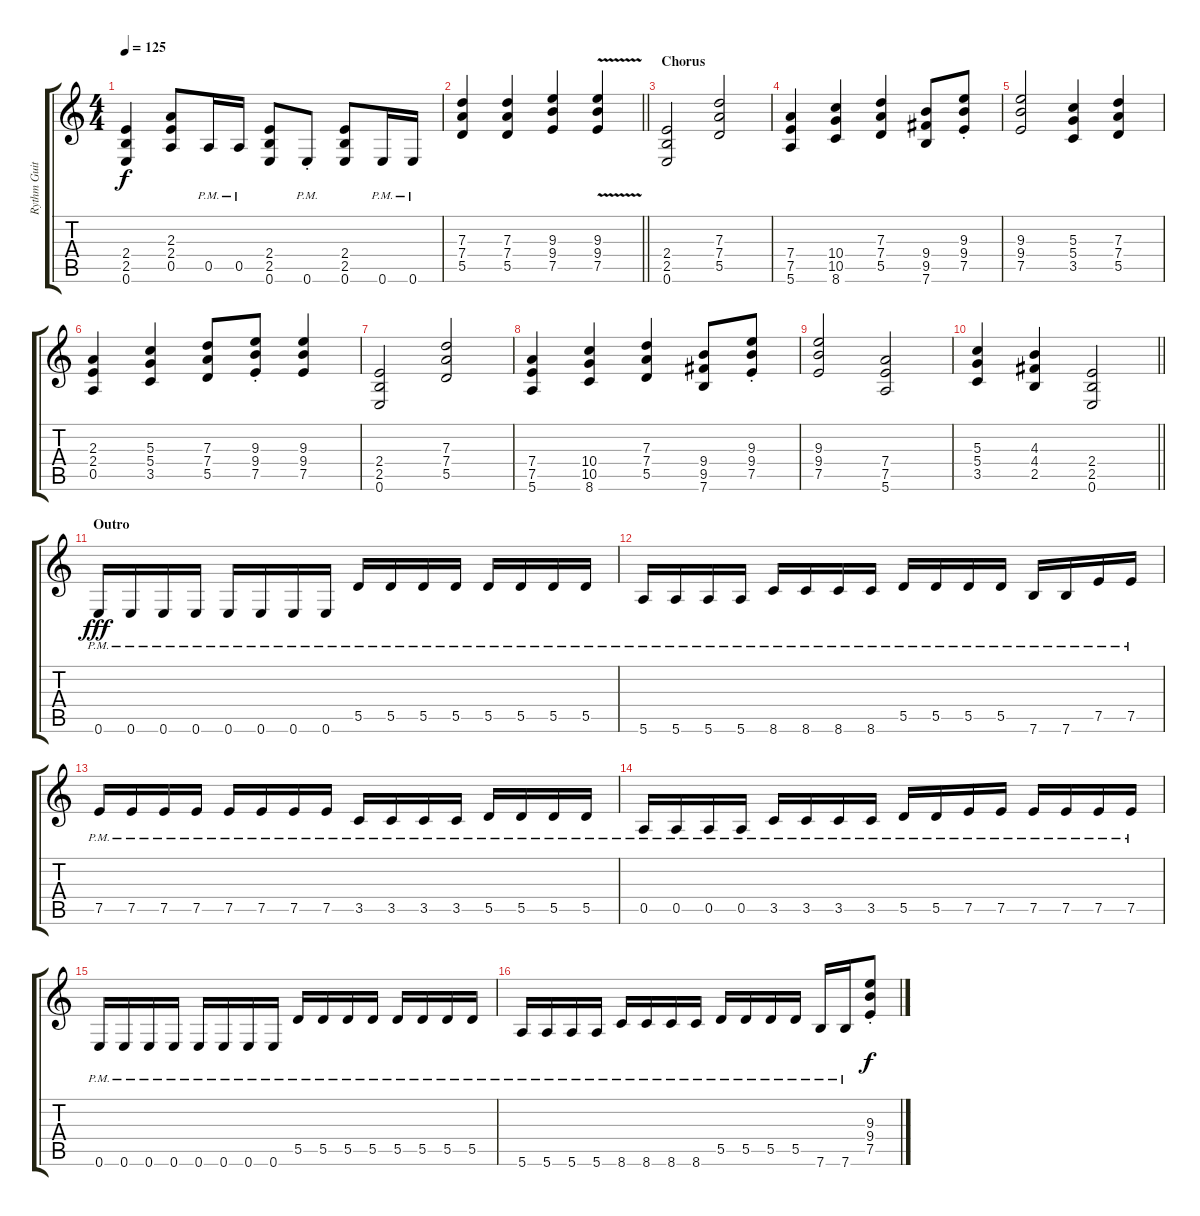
\track ("Rythm Guitar I" "Rythm Guit") {instrument distortionguitar}
\staff {score tabs}
\tuning (E4 B3 G3 D3 A2 E2) {hide}
\ts (4 4)
\tempo 125
\clef g2
\ks c
(2.4 2.5 0.6).4{dy f} (2.3 2.4 0.5).8 0.5{pm}.16 0.5{pm}.16 (2.4 2.5 0.6).8 0.6{pm st}.8 (2.4 2.5 0.6).8 0.6{pm}.16 0.6{pm}.16 |
\barLineRight lightlight
(7.3 7.4 5.5).4 (7.3 7.4 5.5).4 (9.3 9.4 7.5).4 (9.3{v} 9.4{v} 7.5{v}).4 |
\section ("" "Chorus")
(2.4 2.5 0.6).2{volume 12 balance 5 instrument distortionguitar} (7.3 7.4 5.5).2 |
(7.4 7.5 5.6).4 (10.4 10.5 8.6).4 (7.3 7.4 5.5).4 (9.4 9.5 7.6).8 (9.3{st} 9.4{st} 7.5{st}).8 |
(9.3 9.4 7.5).2 (5.3 5.4 3.5).4 (7.3 7.4 5.5).4 |
(2.3 2.4 0.5).4 (5.3 5.4 3.5).4 (7.3 7.4 5.5).8 (9.3{st} 9.4{st} 7.5{st}).8 (9.3 9.4 7.5).4 |
(2.4 2.5 0.6).2 (7.3 7.4 5.5).2 |
(7.4 7.5 5.6).4 (10.4 10.5 8.6).4 (7.3 7.4 5.5).4 (9.4 9.5 7.6).8 (9.3{st} 9.4{st} 7.5{st}).8 |
(9.3 9.4 7.5).2 (7.4 7.5 5.6).2 |
\barLineRight lightlight
(5.3 5.4 3.5).4 (4.3 4.4 2.5).4 (2.4 2.5 0.6).2 |
\section ("" "Outro")
0.6{pm}.16{dy fff volume 16 balance 4 instrument distortionguitar} 0.6{pm}.16 0.6{pm}.16 0.6{pm}.16 0.6{pm}.16 0.6{pm}.16 0.6{pm}.16 0.6{pm}.16 5.5{pm}.16 5.5{pm}.16 5.5{pm}.16 5.5{pm}.16 5.5{pm}.16 5.5{pm}.16 5.5{pm}.16 5.5{pm}.16 |
5.6{pm}.16 5.6{pm}.16 5.6{pm}.16 5.6{pm}.16 8.6{pm}.16 8.6{pm}.16 8.6{pm}.16 8.6{pm}.16 5.5{pm}.16 5.5{pm}.16 5.5{pm}.16 5.5{pm}.16 7.6{pm}.16 7.6{pm}.16 7.5{pm}.16 7.5{pm}.16 |
7.5{pm}.16 7.5{pm}.16 7.5{pm}.16 7.5{pm}.16 7.5{pm}.16 7.5{pm}.16 7.5{pm}.16 7.5{pm}.16 3.5{pm}.16 3.5{pm}.16 3.5{pm}.16 3.5{pm}.16 5.5{pm}.16 5.5{pm}.16 5.5{pm}.16 5.5{pm}.16 |
0.5{pm}.16 0.5{pm}.16 0.5{pm}.16 0.5{pm}.16 3.5{pm}.16 3.5{pm}.16 3.5{pm}.16 3.5{pm}.16 5.5{pm}.16 5.5{pm}.16 7.5{pm}.16 7.5{pm}.16 7.5{pm}.16 7.5{pm}.16 7.5{pm}.16 7.5{pm}.16 |
0.6{pm}.16 0.6{pm}.16 0.6{pm}.16 0.6{pm}.16 0.6{pm}.16 0.6{pm}.16 0.6{pm}.16 0.6{pm}.16 5.5{pm}.16 5.5{pm}.16 5.5{pm}.16 5.5{pm}.16 5.5{pm}.16 5.5{pm}.16 5.5{pm}.16 5.5{pm}.16 |
5.6{pm}.16 5.6{pm}.16 5.6{pm}.16 5.6{pm}.16 8.6{pm}.16 8.6{pm}.16 8.6{pm}.16 8.6{pm}.16 5.5{pm}.16 5.5{pm}.16 5.5{pm}.16 5.5{pm}.16 7.6{pm}.16 7.6{pm}.16 (9.3{st} 9.4{st} 7.5{st}).8{dy f}
